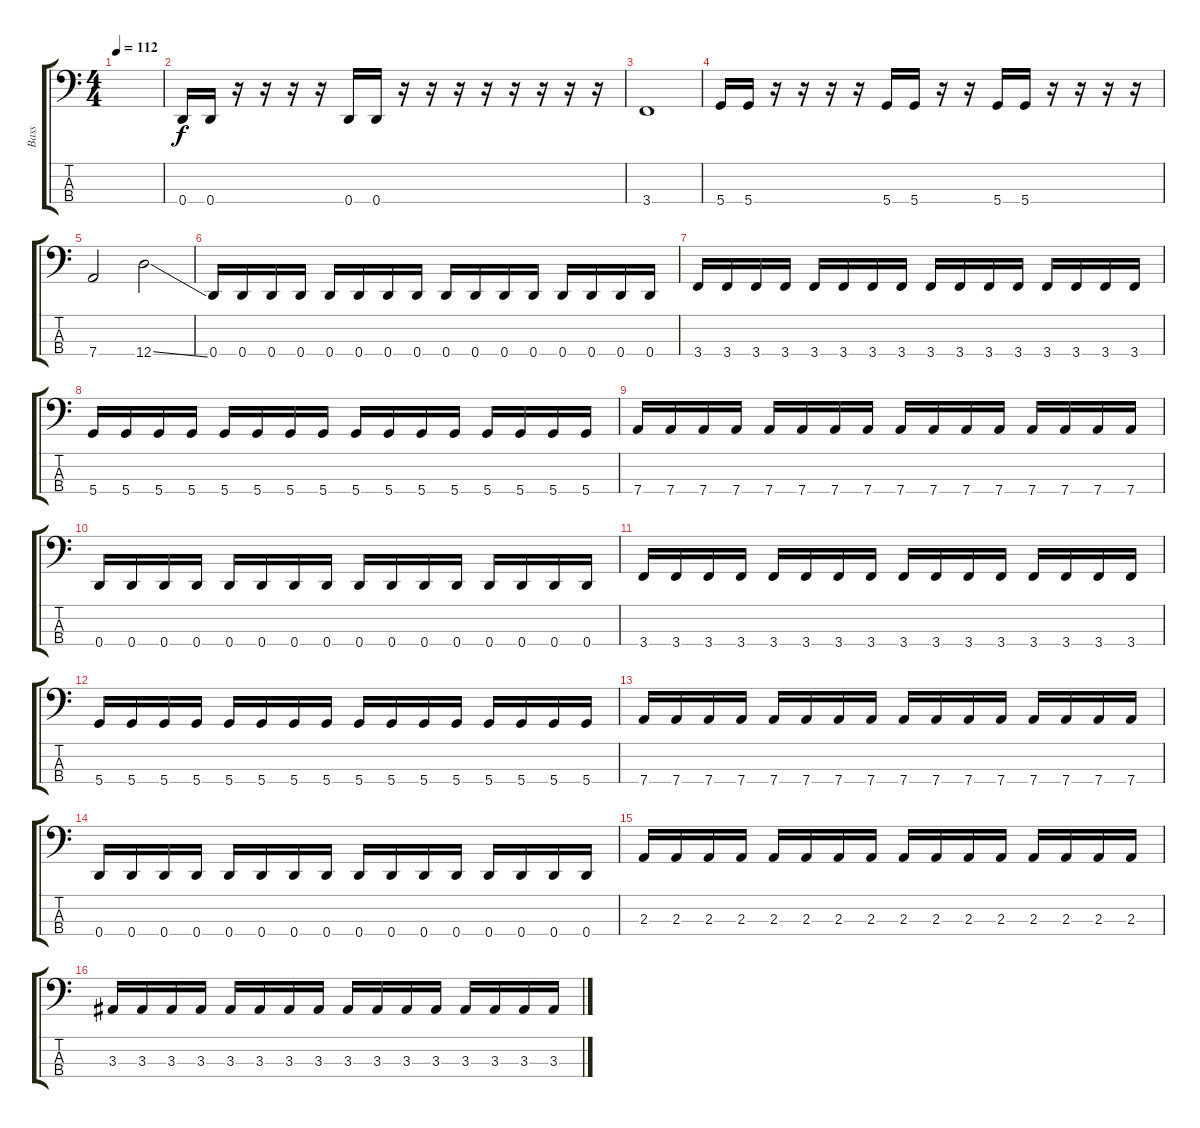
\track ("Bass" "Bass") {instrument electricbassfinger}
\staff {score tabs}
\tuning (F2 C2 G1 D1) {hide}
\ts (4 4)
\tempo 112
\clef f4
\ks c
|
0.4.16 0.4.16 r.16 r.16 r.16 r.16 0.4.16 0.4.16 r.16 r.16 r.16 r.16 r.16 r.16 r.16 r.16 |
3.4.1 |
5.4.16 5.4.16 r.16 r.16 r.16 r.16 5.4.16 5.4.16 r.16 r.16 5.4.16 5.4.16 r.16 r.16 r.16 r.16 |
7.4.2 12.4{ss}.2 |
0.4.16 0.4.16 0.4.16 0.4.16 0.4.16 0.4.16 0.4.16 0.4.16 0.4.16 0.4.16 0.4.16 0.4.16 0.4.16 0.4.16 0.4.16 0.4.16 |
3.4.16 3.4.16 3.4.16 3.4.16 3.4.16 3.4.16 3.4.16 3.4.16 3.4.16 3.4.16 3.4.16 3.4.16 3.4.16 3.4.16 3.4.16 3.4.16 |
5.4.16 5.4.16 5.4.16 5.4.16 5.4.16 5.4.16 5.4.16 5.4.16 5.4.16 5.4.16 5.4.16 5.4.16 5.4.16 5.4.16 5.4.16 5.4.16 |
7.4.16 7.4.16 7.4.16 7.4.16 7.4.16 7.4.16 7.4.16 7.4.16 7.4.16 7.4.16 7.4.16 7.4.16 7.4.16 7.4.16 7.4.16 7.4.16 |
0.4.16 0.4.16 0.4.16 0.4.16 0.4.16 0.4.16 0.4.16 0.4.16 0.4.16 0.4.16 0.4.16 0.4.16 0.4.16 0.4.16 0.4.16 0.4.16 |
3.4.16 3.4.16 3.4.16 3.4.16 3.4.16 3.4.16 3.4.16 3.4.16 3.4.16 3.4.16 3.4.16 3.4.16 3.4.16 3.4.16 3.4.16 3.4.16 |
5.4.16 5.4.16 5.4.16 5.4.16 5.4.16 5.4.16 5.4.16 5.4.16 5.4.16 5.4.16 5.4.16 5.4.16 5.4.16 5.4.16 5.4.16 5.4.16 |
7.4.16 7.4.16 7.4.16 7.4.16 7.4.16 7.4.16 7.4.16 7.4.16 7.4.16 7.4.16 7.4.16 7.4.16 7.4.16 7.4.16 7.4.16 7.4.16 |
0.4.16 0.4.16 0.4.16 0.4.16 0.4.16 0.4.16 0.4.16 0.4.16 0.4.16 0.4.16 0.4.16 0.4.16 0.4.16 0.4.16 0.4.16 0.4.16 |
2.3.16 2.3.16 2.3.16 2.3.16 2.3.16 2.3.16 2.3.16 2.3.16 2.3.16 2.3.16 2.3.16 2.3.16 2.3.16 2.3.16 2.3.16 2.3.16 |
3.3.16 3.3.16 3.3.16 3.3.16 3.3.16 3.3.16 3.3.16 3.3.16 3.3.16 3.3.16 3.3.16 3.3.16 3.3.16 3.3.16 3.3.16 3.3.16
